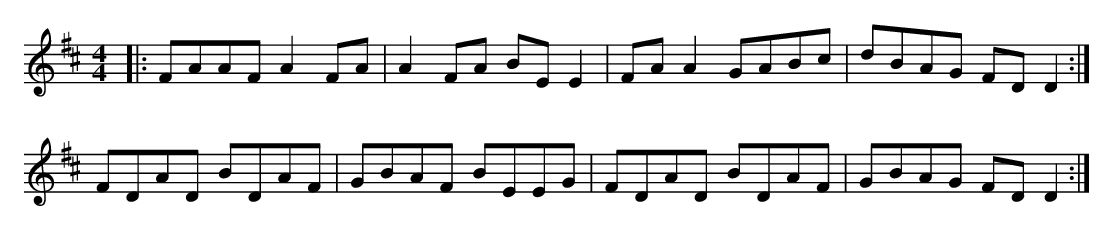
X:1
M:4/4
K:D
|:FAAF A2 FA|A2 FA BE E2|FA A2 GABc|dBAG FD D2:|
FDAD BDAF|GBAF BEEG|FDAD BDAF|GBAG FD D2:|
